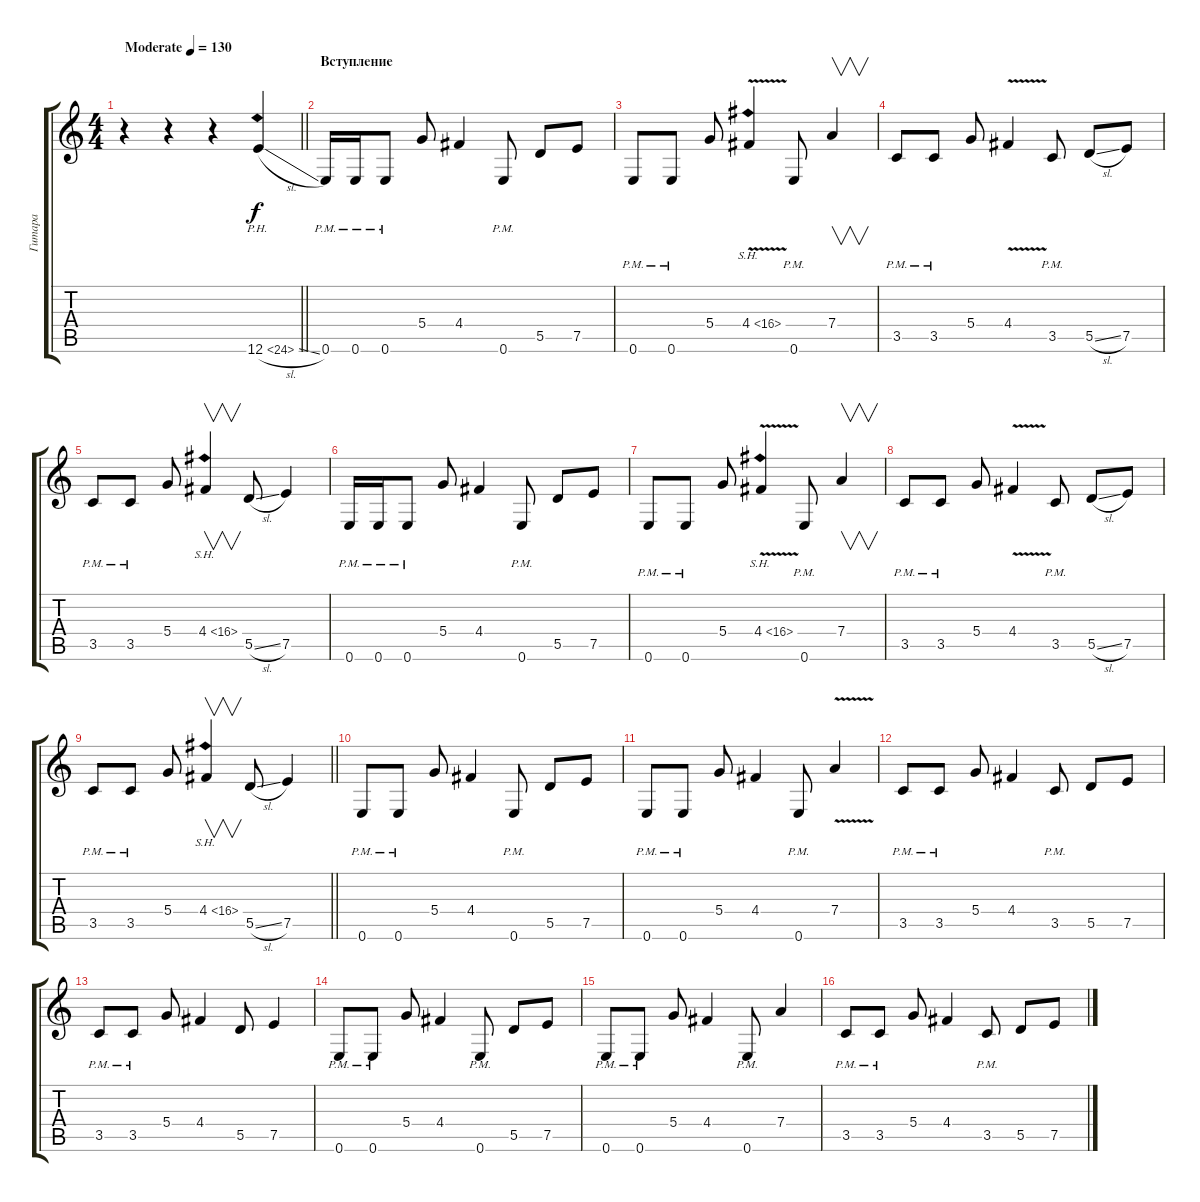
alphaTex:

\track ("Гитара" "Гитара") {instrument distortionguitar}
\staff {score tabs}
\tuning (E4 B3 G3 D3 A2 E2) {hide}
\ts (4 4)
\tempo (130 "Moderate")
\clef g2
\barLineRight lightlight
\ks c
r.4{dy f instrument distortionguitar} r.4 r.4 12.6{ph 12 sl}.4 |
\section ("" "Вступление")
0.6{pm}.16 0.6{pm}.16 0.6{pm}.8 5.4.8 4.4.4 0.6{pm}.8 5.5.8 7.5.8 |
0.6{pm}.8 0.6{pm}.8 5.4.8 4.4{sh 12 v}.4 0.6{pm}.8 7.4.4{v} |
3.5{pm}.8 3.5{pm}.8 5.4.8 4.4{v}.4 3.5{pm}.8 5.5{sl}.8 7.5.8 |
3.5{pm}.8 3.5{pm}.8 5.4.8 4.4{sh 12}.4{v} 5.5{sl}.8 7.5.4 |
0.6{pm}.16 0.6{pm}.16 0.6{pm}.8 5.4.8 4.4.4 0.6{pm}.8 5.5.8 7.5.8 |
0.6{pm}.8 0.6{pm}.8 5.4.8 4.4{sh 12 v}.4 0.6{pm}.8 7.4.4{v} |
3.5{pm}.8 3.5{pm}.8 5.4.8 4.4{v}.4 3.5{pm}.8 5.5{sl}.8 7.5.8 |
\barLineRight lightlight
3.5{pm}.8 3.5{pm}.8 5.4.8 4.4{sh 12}.4{v} 5.5{sl}.8 7.5.4 |
\section ("" "")
0.6{pm}.8 0.6{pm}.8 5.4.8 4.4.4 0.6{pm}.8 5.5.8 7.5.8 |
0.6{pm}.8 0.6{pm}.8 5.4.8 4.4.4 0.6{pm}.8 7.4{v}.4 |
3.5{pm}.8 3.5{pm}.8 5.4.8 4.4.4 3.5{pm}.8 5.5.8 7.5.8 |
3.5{pm}.8 3.5{pm}.8 5.4.8 4.4.4 5.5.8 7.5.4 |
0.6{pm}.8 0.6{pm}.8 5.4.8 4.4.4 0.6{pm}.8 5.5.8 7.5.8 |
0.6{pm}.8 0.6{pm}.8 5.4.8 4.4.4 0.6{pm}.8 7.4.4 |
3.5{pm}.8 3.5{pm}.8 5.4.8 4.4.4 3.5{pm}.8 5.5.8 7.5.8
